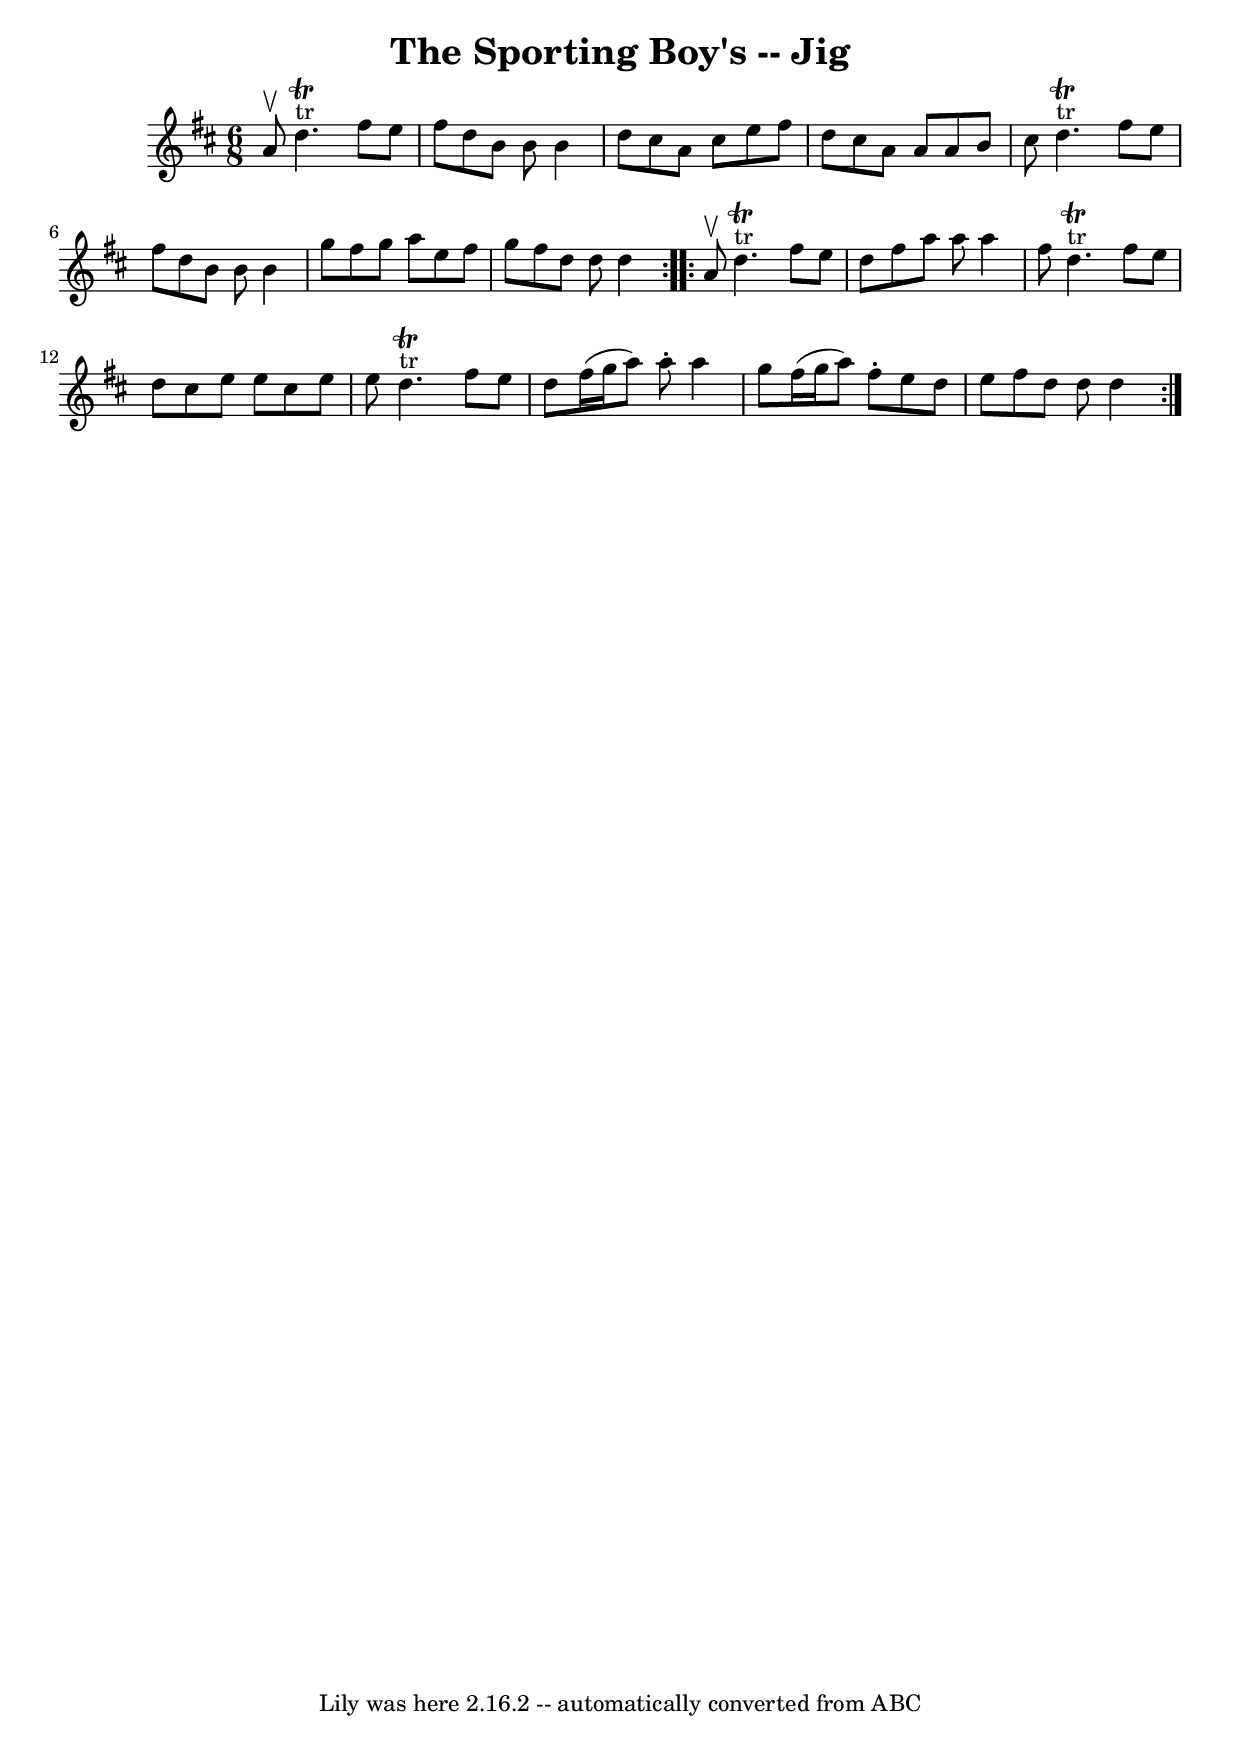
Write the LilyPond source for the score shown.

\version "2.7.40"
\include "Mammoth.ily"
\header {
	%% book = "Ryan's Mammoth Collection"
	crossRefNumber = "1"
	footnotes = "\\\\88 460"
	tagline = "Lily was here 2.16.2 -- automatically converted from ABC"
	title = "The Sporting Boy's -- Jig"
}
voicedefault =  {


\repeat volta 2 {
\time 6/8 
\key d \major a'8^\upbow |
 d''4.^"tr"^\trill   
fis''8 e''8 fis''8    |
 d''8 b'8 b'8 b'4 d''8    
|
 cis''8 a'8 cis''8 e''8 fis''8 d''8    |
   
cis''8 a'8 a'8 a'8 b'8 cis''8    |
 d''4. 
^"tr"^\trill fis''8 e''8 fis''8    |
 d''8 b'8 b'8 b'4 
 g''8    |
 fis''8 g''8 a''8 e''8 fis''8 g''8    
|
 fis''8 d''8 d''8 d''4    }     \repeat volta 2 { a'8 
^\upbow |
 d''4.^"tr"^\trill fis''8 e''8 d''8    |
  
 fis''8 a''8 a''8 a''4 fis''8    |
 d''4.^"tr"^\trill   
fis''8 e''8 d''8    |
 cis''8 e''8 e''8 cis''8 e''8   
 e''8    |
 d''4.^"tr"^\trill fis''8 e''8 d''8    |
 
 fis''16 (g''16 a''8) a''8 -. a''4 g''8    |
 fis''16 
(g''16 a''8) fis''8 -. e''8 d''8 e''8    |
 fis''8   
 d''8 d''8 d''4    }   
}

\score{
    <<

	\context Staff="default"
	{
	    \voicedefault 
	}

    >>
	\layout {
	}
	\midi {}
}
